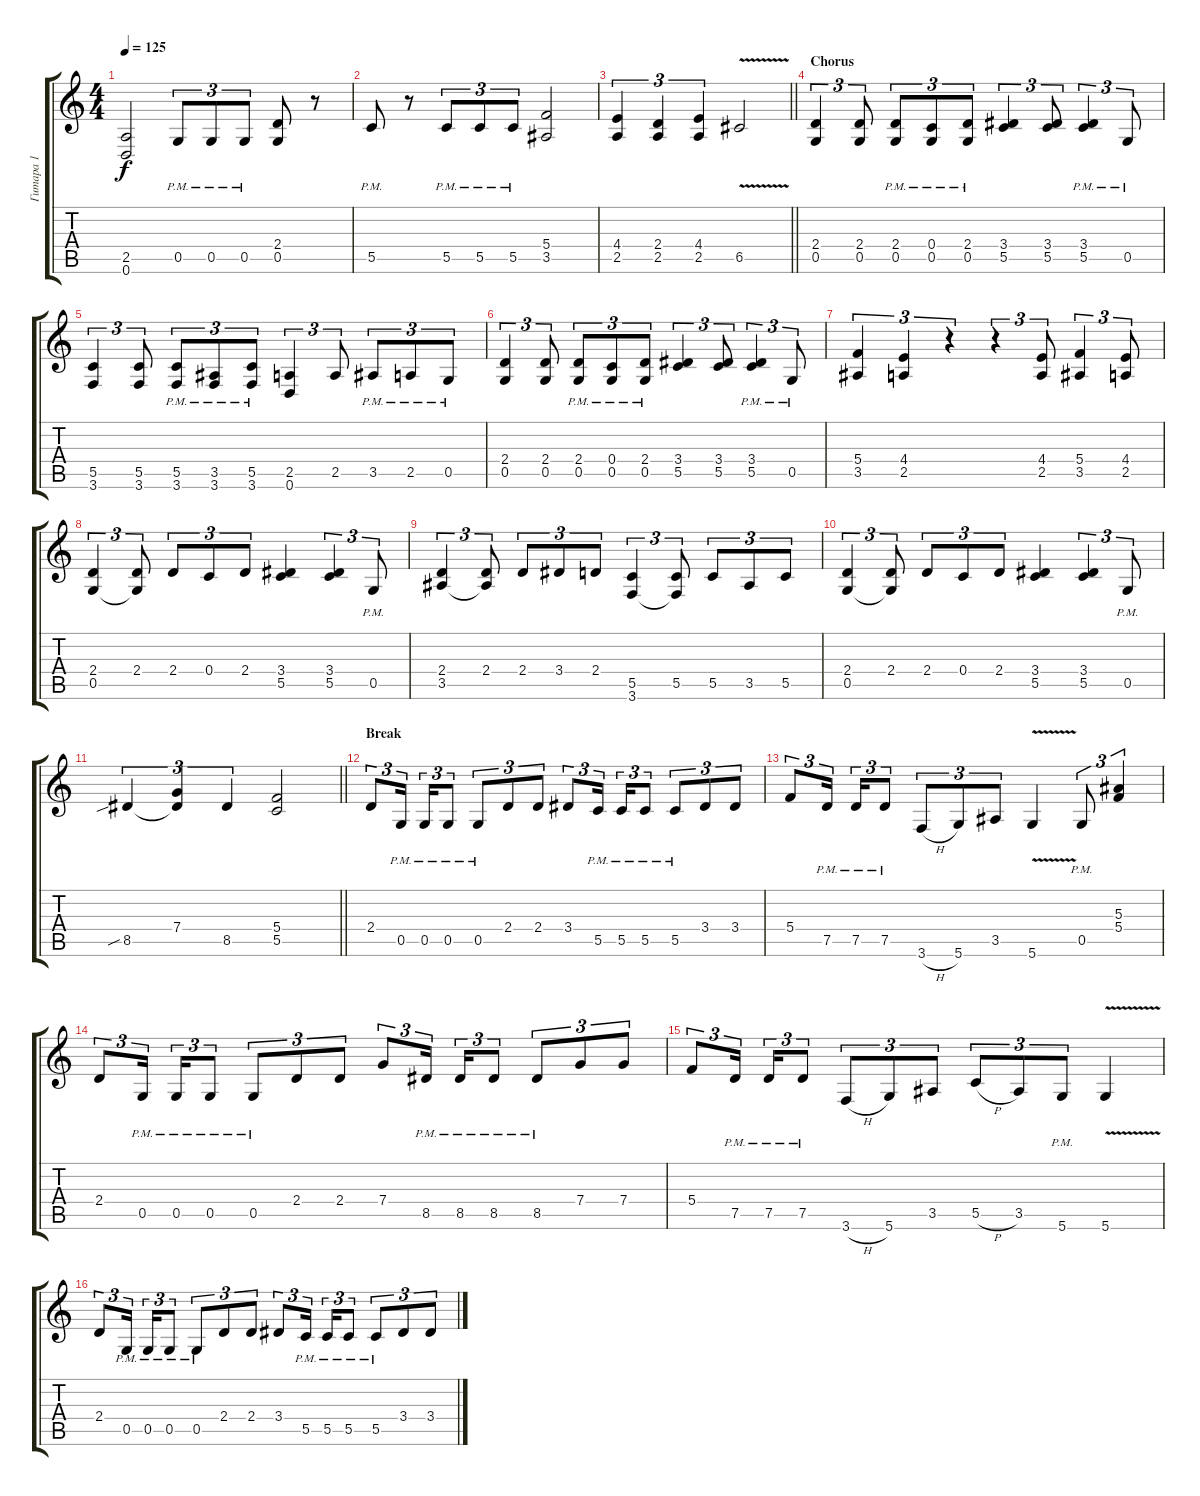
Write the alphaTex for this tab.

\track ("Гитара 1" "Гитара 1") {instrument distortionguitar}
\staff {score tabs}
\tuning (D4 A3 F3 C3 G2 D2) {hide}
\ts (4 4)
\tempo 125
\clef g2
\ks c
(2.5 0.6).2{dy f} 0.5{pm}.8{tu (3 2)} 0.5{pm}.8{tu (3 2)} 0.5{pm}.8{tu (3 2)} (2.4 0.5).8 r.8 |
5.5{pm}.8 r.8 5.5{pm}.8{tu (3 2)} 5.5{pm}.8{tu (3 2)} 5.5{pm}.8{tu (3 2)} (5.4 3.5).2 |
\barLineRight lightlight
(4.4 2.5).4{tu (3 2)} (2.4 2.5).4{tu (3 2)} (4.4 2.5).4{tu (3 2)} 6.5{v}.2 |
\section ("" "Chorus")
(2.4 0.5).4{tu (3 2)} (2.4 0.5).8{tu (3 2)} (2.4{pm} 0.5{pm}).8{tu (3 2)} (0.4{pm} 0.5{pm}).8{tu (3 2)} (2.4{pm} 0.5{pm}).8{tu (3 2)} (3.4 5.5).4{tu (3 2)} (3.4 5.5).8{tu (3 2)} (3.4{pm} 5.5{pm}).4{tu (3 2)} 0.5{pm}.8{tu (3 2)} |
(5.5 3.6).4{tu (3 2)} (5.5 3.6).8{tu (3 2)} (5.5{pm} 3.6{pm}).8{tu (3 2)} (3.5{pm} 3.6{pm}).8{tu (3 2)} (5.5{pm} 3.6{pm}).8{tu (3 2)} (2.5 0.6).4{tu (3 2)} 2.5.8{tu (3 2)} 3.5{pm}.8{tu (3 2)} 2.5{pm}.8{tu (3 2)} 0.5{pm}.8{tu (3 2)} |
(2.4 0.5).4{tu (3 2)} (2.4 0.5).8{tu (3 2)} (2.4{pm} 0.5{pm}).8{tu (3 2)} (0.4{pm} 0.5{pm}).8{tu (3 2)} (2.4{pm} 0.5{pm}).8{tu (3 2)} (3.4 5.5).4{tu (3 2)} (3.4 5.5).8{tu (3 2)} (3.4{pm} 5.5{pm}).4{tu (3 2)} 0.5{pm}.8{tu (3 2)} |
(5.4 3.5).4{tu (3 2)} (4.4 2.5).4{tu (3 2)} r.4{tu (3 2)} r.4{tu (3 2)} (4.4 2.5).8{tu (3 2)} (5.4 3.5).4{tu (3 2)} (4.4 2.5).8{tu (3 2)} |
(2.4 0.5).4{tu (3 2)} (2.4 0.5{t}).8{tu (3 2)} 2.4.8{tu (3 2)} 0.4.8{tu (3 2)} 2.4.8{tu (3 2)} (3.4 5.5).4 (3.4 5.5).4{tu (3 2)} 0.5{pm}.8{tu (3 2)} |
(2.4 3.5).4{tu (3 2)} (2.4 3.5{t}).8{tu (3 2)} 2.4.8{tu (3 2)} 3.4.8{tu (3 2)} 2.4.8{tu (3 2)} (5.5 3.6).4{tu (3 2)} (5.5 3.6{t}).8{tu (3 2)} 5.5.8{tu (3 2)} 3.5.8{tu (3 2)} 5.5.8{tu (3 2)} |
(2.4 0.5).4{tu (3 2)} (2.4 0.5{t}).8{tu (3 2)} 2.4.8{tu (3 2)} 0.4.8{tu (3 2)} 2.4.8{tu (3 2)} (3.4 5.5).4 (3.4 5.5).4{tu (3 2)} 0.5{pm}.8{tu (3 2)} |
\barLineRight lightlight
8.5{sib}.4{tu (3 2)} (7.4 8.5{t}).4{tu (3 2)} 8.5.4{tu (3 2)} (5.4 5.5).2 |
\section ("" "Break")
2.4.8{tu (3 2)} 0.5{pm}.16{tu (3 2) beam splitsecondary} 0.5{pm}.16{tu (3 2)} 0.5{pm}.8{tu (3 2)} 0.5{pm}.8{tu (3 2)} 2.4.8{tu (3 2)} 2.4.8{tu (3 2)} 3.4.8{tu (3 2)} 5.5{pm}.16{tu (3 2) beam splitsecondary} 5.5{pm}.16{tu (3 2)} 5.5{pm}.8{tu (3 2)} 5.5{pm}.8{tu (3 2)} 3.4.8{tu (3 2)} 3.4.8{tu (3 2)} |
5.4.8{tu (3 2)} 7.5{pm}.16{tu (3 2) beam splitsecondary} 7.5{pm}.16{tu (3 2)} 7.5{pm}.8{tu (3 2)} 3.6{h}.8{tu (3 2)} 5.6.8{tu (3 2)} 3.5.8{tu (3 2)} 5.6{v}.4 0.5{pm}.8{tu (3 2)} (5.3 5.4).4{tu (3 2)} |
2.4.8{tu (3 2)} 0.5{pm}.16{tu (3 2) beam splitsecondary} 0.5{pm}.16{tu (3 2)} 0.5{pm}.8{tu (3 2)} 0.5{pm}.8{tu (3 2)} 2.4.8{tu (3 2)} 2.4.8{tu (3 2)} 7.4.8{tu (3 2)} 8.5{pm}.16{tu (3 2) beam splitsecondary} 8.5{pm}.16{tu (3 2)} 8.5{pm}.8{tu (3 2)} 8.5{pm}.8{tu (3 2)} 7.4.8{tu (3 2)} 7.4.8{tu (3 2)} |
5.4.8{tu (3 2)} 7.5{pm}.16{tu (3 2) beam splitsecondary} 7.5{pm}.16{tu (3 2)} 7.5{pm}.8{tu (3 2)} 3.6{h}.8{tu (3 2)} 5.6.8{tu (3 2)} 3.5.8{tu (3 2)} 5.5{h}.8{tu (3 2)} 3.5.8{tu (3 2)} 5.6{pm}.8{tu (3 2)} 5.6{v}.4 |
2.4.8{tu (3 2)} 0.5{pm}.16{tu (3 2) beam splitsecondary} 0.5{pm}.16{tu (3 2)} 0.5{pm}.8{tu (3 2)} 0.5{pm}.8{tu (3 2)} 2.4.8{tu (3 2)} 2.4.8{tu (3 2)} 3.4.8{tu (3 2)} 5.5{pm}.16{tu (3 2) beam splitsecondary} 5.5{pm}.16{tu (3 2)} 5.5{pm}.8{tu (3 2)} 5.5{pm}.8{tu (3 2)} 3.4.8{tu (3 2)} 3.4.8{tu (3 2)}
